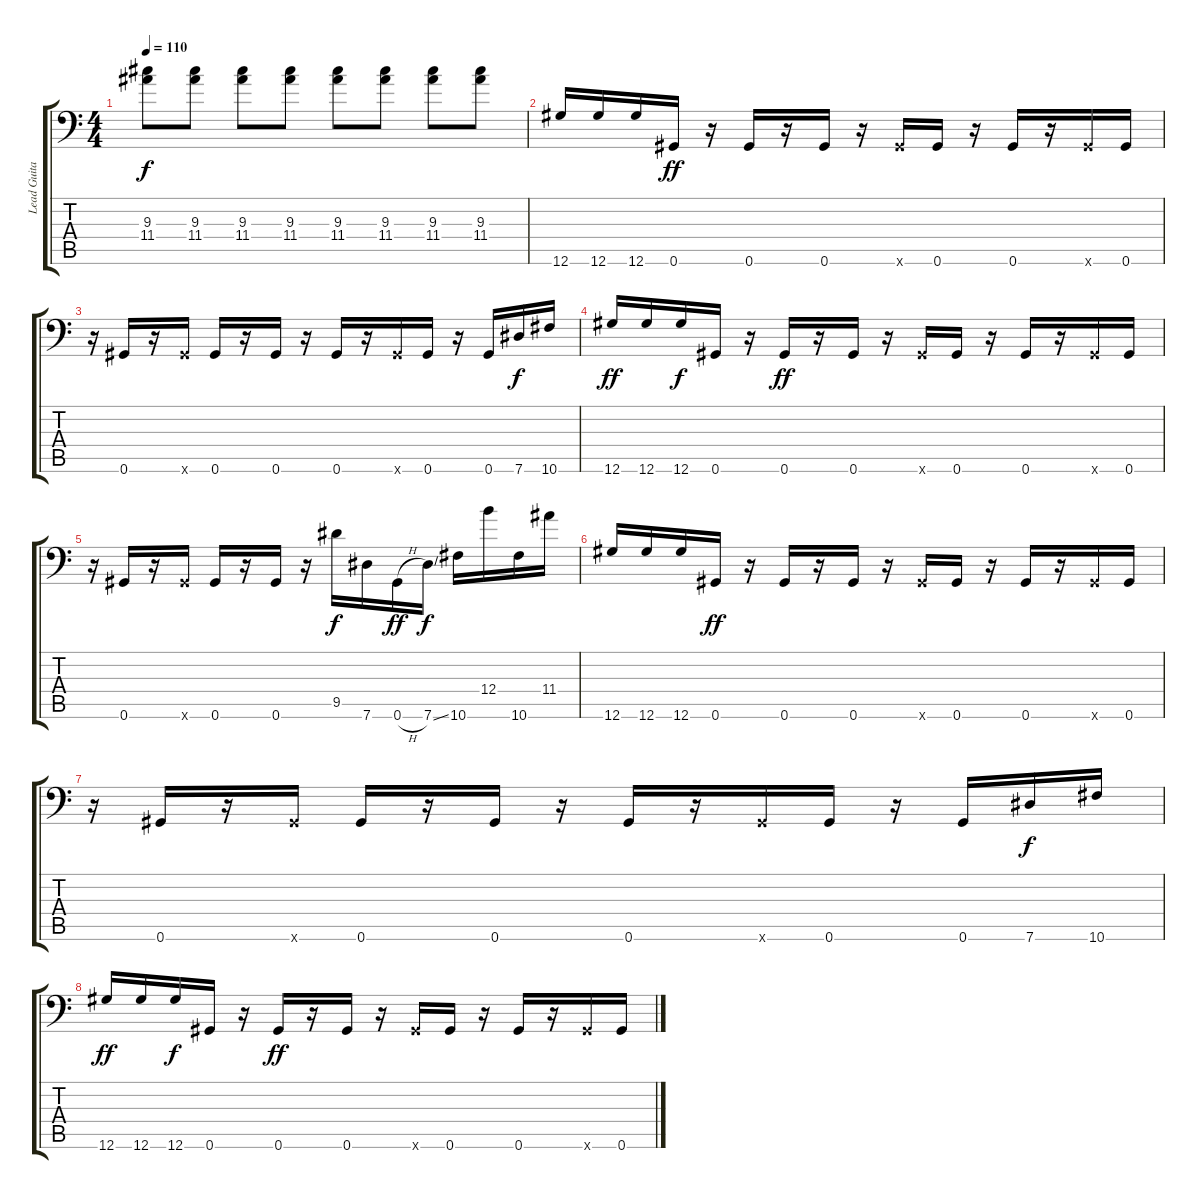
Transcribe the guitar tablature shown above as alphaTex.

\track ("Lead Guitar" "Lead Guita") {instrument distortionguitar}
\staff {score tabs}
\tuning (Db4 Ab3 E3 B2 Gb2 Ab1) {hide}
\ts (4 4)
\tempo 110
\clef f4
\ks c
(9.3 11.4).8{dy f} (9.3 11.4).8 (9.3 11.4).8 (9.3 11.4).8 (9.3 11.4).8 (9.3 11.4).8 (9.3 11.4).8 (9.3 11.4).8 |
12.6.16 12.6.16 12.6.16 0.6.16{dy ff} r.16 0.6.16 r.16 0.6.16 r.16 0.6{x}.16 0.6.16 r.16 0.6.16 r.16 0.6{x}.16 0.6.16 |
r.16 0.6.16 r.16 0.6{x}.16 0.6.16 r.16 0.6.16 r.16 0.6.16 r.16 0.6{x}.16 0.6.16 r.16 0.6.16 7.6.16{dy f} 10.6.16 |
12.6.16{dy ff} 12.6.16 12.6.16{dy f} 0.6.16 r.16 0.6.16{dy ff} r.16 0.6.16 r.16 0.6{x}.16 0.6.16 r.16 0.6.16 r.16 0.6{x}.16 0.6.16 |
r.16 0.6.16 r.16 0.6{x}.16 0.6.16 r.16 0.6.16 r.16 9.5.16{dy f} 7.6.16 0.6{h}.16{dy ff} 7.6{ss}.16{dy f} 10.6.16 12.4.16 10.6.16 11.4.16 |
12.6.16 12.6.16 12.6.16 0.6.16{dy ff} r.16 0.6.16 r.16 0.6.16 r.16 0.6{x}.16 0.6.16 r.16 0.6.16 r.16 0.6{x}.16 0.6.16 |
r.16 0.6.16 r.16 0.6{x}.16 0.6.16 r.16 0.6.16 r.16 0.6.16 r.16 0.6{x}.16 0.6.16 r.16 0.6.16 7.6.16{dy f} 10.6.16 |
12.6.16{dy ff} 12.6.16 12.6.16{dy f} 0.6.16 r.16 0.6.16{dy ff} r.16 0.6.16 r.16 0.6{x}.16 0.6.16 r.16 0.6.16 r.16 0.6{x}.16 0.6.16
